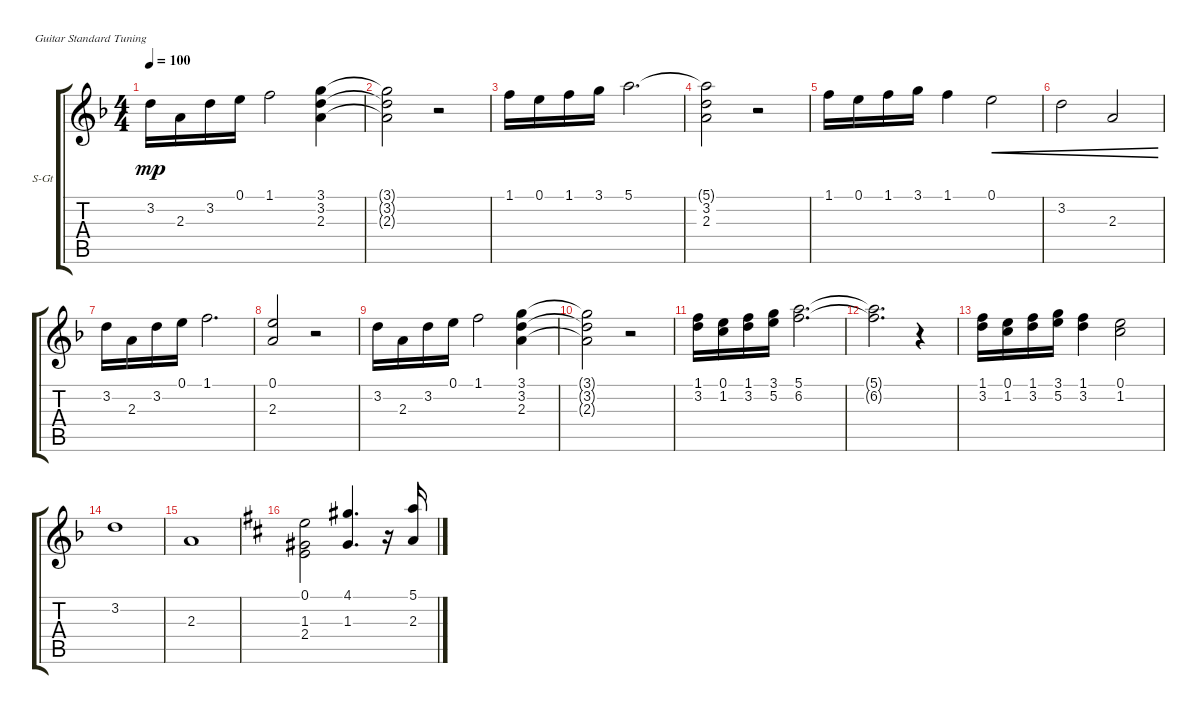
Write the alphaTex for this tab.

\defaultSystemsLayout 4
\bracketExtendMode groupsimilarinstruments
\firstSystemTrackNameOrientation horizontal
\otherSystemsTrackNameOrientation horizontal
\track ("Steel Guitar" "S-Gt") {instrument acousticguitarsteel}
\staff {score tabs}
\tuning (E4 B3 G3 D3 A2 E2)
\ts (4 4)
\tempo 100
\clef g2
\ks f
3.2.16{dy mp} 2.3.16 3.2.16 0.1.16 1.1.2 (3.1 3.2 2.3).4 |
(2.3{t} 3.2{t} 3.1{t}).2 r.2 |
1.1.16 0.1.16 1.1.16 3.1.16 5.1.2{d} |
(5.1{t} 3.2 2.3).2 r.2 |
1.1.16 0.1.16 1.1.16 3.1.16 1.1.4 0.1.2{cre} |
3.2.2{cre} 2.3.2{cre} |
3.2.16 2.3.16 3.2.16 0.1.16 1.1.2{d} |
(0.1 2.3).2{beam invert} r.2 |
3.2.16 2.3.16 3.2.16 0.1.16 1.1.2 (3.1 3.2 2.3).4 |
(2.3{t} 3.2{t} 3.1{t}).2 r.2 |
(1.1 3.2).16 (0.1 1.2).16 (1.1 3.2).16 (3.1 5.2).16 (5.1 6.2).2{d} |
(5.1{t} 6.2{t}).2{d} r.4 |
(1.1 3.2).16 (0.1 1.2).16 (1.1 3.2).16 (3.1 5.2).16 (1.1 3.2).4 (0.1 1.2).2 |
3.2.1 |
2.3.1 |
\ks d
(2.4 1.3 0.1).2 (4.1 1.3).4{d beam invert} r.16 (5.1 2.3).16{beam invert}
